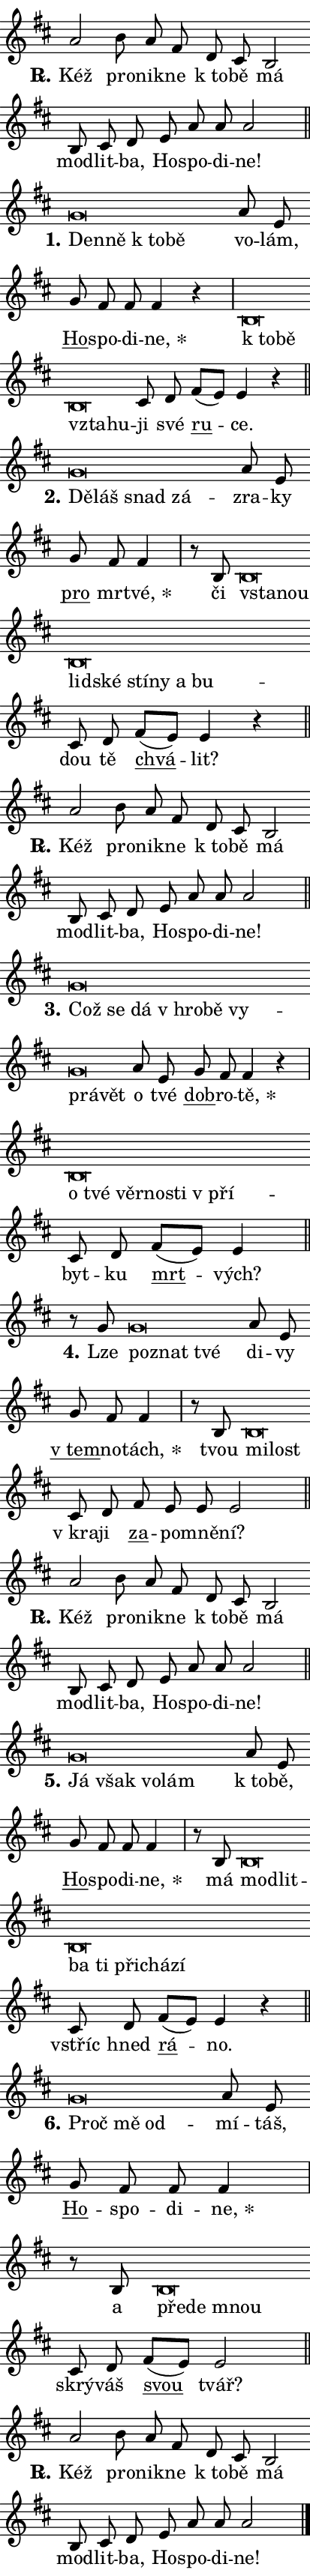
\version "2.22.1"
\header { tagline = "" }
\paper {
  indent = 0\cm
  top-margin = 0\cm
  right-margin = 0\cm
  bottom-margin = 0\cm
  left-margin = 0\cm
  paper-width = 7\cm
  page-breaking = #ly:one-page-breaking
  system-system-spacing.basic-distance = #11
  score-system-spacing.basic-distance = #11
  ragged-last = ##f
}


%% Author: Thomas Morley
%% https://lists.gnu.org/archive/html/lilypond-user/2020-05/msg00002.html
#(define (line-position grob)
"Returns position of @var[grob} in current system:
   @code{'start}, if at first time-step
   @code{'end}, if at last time-step
   @code{'middle} otherwise
"
  (let* ((col (ly:item-get-column grob))
         (ln (ly:grob-object col 'left-neighbor))
         (rn (ly:grob-object col 'right-neighbor))
         (col-to-check-left (if (ly:grob? ln) ln col))
         (col-to-check-right (if (ly:grob? rn) rn col))
         (break-dir-left
           (and
             (ly:grob-property col-to-check-left 'non-musical #f)
             (ly:item-break-dir col-to-check-left)))
         (break-dir-right
           (and
             (ly:grob-property col-to-check-right 'non-musical #f)
             (ly:item-break-dir col-to-check-right))))
        (cond ((eqv? 1 break-dir-left) 'start)
              ((eqv? -1 break-dir-right) 'end)
              (else 'middle))))

#(define (tranparent-at-line-position vctor)
  (lambda (grob)
  "Relying on @code{line-position} select the relevant enry from @var{vctor}.
Used to determine transparency,"
    (case (line-position grob)
      ((end) (not (vector-ref vctor 0)))
      ((middle) (not (vector-ref vctor 1)))
      ((start) (not (vector-ref vctor 2))))))

noteHeadBreakVisibility =
#(define-music-function (break-visibility)(vector?)
"Makes @code{NoteHead}s transparent relying on @var{break-visibility}"
#{
  \override NoteHead.transparent =
    #(tranparent-at-line-position break-visibility)
#})

#(define delete-ledgers-for-transparent-note-heads
  (lambda (grob)
    "Reads whether a @code{NoteHead} is transparent.
If so this @code{NoteHead} is removed from @code{'note-heads} from
@var{grob}, which is supposed to be @code{LedgerLineSpanner}.
As a result ledgers are not printed for this @code{NoteHead}"
    (let* ((nhds-array (ly:grob-object grob 'note-heads))
           (nhds-list
             (if (ly:grob-array? nhds-array)
                 (ly:grob-array->list nhds-array)
                 '()))
           ;; Relies on the transparent-property being done before
           ;; Staff.LedgerLineSpanner.after-line-breaking is executed.
           ;; This is fragile ...
           (to-keep
             (remove
               (lambda (nhd)
                 (ly:grob-property nhd 'transparent #f))
               nhds-list)))
      ;; TODO find a better method to iterate over grob-arrays, similiar
      ;; to filter/remove etc for lists
      ;; For now rebuilt from scratch
      (set! (ly:grob-object grob 'note-heads)  '())
      (for-each
        (lambda (nhd)
          (ly:pointer-group-interface::add-grob grob 'note-heads nhd))
        to-keep))))

hideNotes = {
  \noteHeadBreakVisibility #begin-of-line-visible
}
unHideNotes = {
  \noteHeadBreakVisibility #all-visible
}

% work-around for resetting accidentals
% https://lilypond.org/doc/v2.23/Documentation/notation/displaying-rhythms#unmetered-music
cadenzaMeasure = {
  \cadenzaOff
  \partial 1024 s1024
  \cadenzaOn
}

#(define-markup-command (accent layout props text) (markup?)
  "Underline accented syllable"
  (interpret-markup layout props
    #{\markup \override #'(offset . 4.3) \underline { #text }#}))

responsum = \markup \concat {
  "R" \hspace #-1.05 \path #0.1 #'((moveto 0 0.07) (lineto 0.9 0.8)) \hspace #0.05 "."
}

\layout {
    \context {
        \Staff
        \remove "Time_signature_engraver"
        \override LedgerLineSpanner.after-line-breaking = #delete-ledgers-for-transparent-note-heads
    }
    \context {
        \Voice {
            \override NoteHead.output-attributes = #'((class . "notehead"))
            \override Hairpin.height = #0.55
        }
    }
    \context {
        \Lyrics {
            \override StanzaNumber.output-attributes = #'((class . "stanzanumber"))
            \override LyricSpace.minimum-distance = #0.9
            \override LyricText.font-name = #"TeX Gyre Schola"
            \override LyricText.font-size = 1
            \override StanzaNumber.font-name = #"TeX Gyre Schola Bold"
            \override StanzaNumber.font-size = 1
        }
    }
}

% magnetic-lyrics.ily
%
%   written by
%     Jean Abou Samra <jean@abou-samra.fr>
%     Werner Lemberg <wl@gnu.org>
%
%   adapted by
%     Jiri Hon <jiri.hon@gmail.com>
%
% Version 2022-Apr-15

% https://www.mail-archive.com/lilypond-user@gnu.org/msg149350.html

#(define (Left_hyphen_pointer_engraver context)
   "Collect syllable-hyphen-syllable occurrences in lyrics and store
them in properties.  This engraver only looks to the left.  For
example, if the lyrics input is @code{foo -- bar}, it does the
following.

@itemize @bullet
@item
Set the @code{text} property of the @code{LyricHyphen} grob between
@q{foo} and @q{bar} to @code{foo}.

@item
Set the @code{left-hyphen} property of the @code{LyricText} grob with
text @q{foo} to the @code{LyricHyphen} grob between @q{foo} and
@q{bar}.
@end itemize

Use this auxiliary engraver in combination with the
@code{lyric-@/text::@/apply-@/magnetic-@/offset!} hook."
   (let ((hyphen #f)
         (text #f))
     (make-engraver
      (acknowledgers
       ((lyric-syllable-interface engraver grob source-engraver)
        (set! text grob)))
      (end-acknowledgers
       ((lyric-hyphen-interface engraver grob source-engraver)
        ;(when (not (grob::has-interface grob 'lyric-space-interface))
          (set! hyphen grob)));)
      ((stop-translation-timestep engraver)
       (when (and text hyphen)
         (ly:grob-set-object! text 'left-hyphen hyphen))
       (set! text #f)
       (set! hyphen #f)))))

#(define (lyric-text::apply-magnetic-offset! grob)
   "If the space between two syllables is less than the value in
property @code{LyricText@/.details@/.squash-threshold}, move the right
syllable to the left so that it gets concatenated with the left
syllable.

Use this function as a hook for
@code{LyricText@/.after-@/line-@/breaking} if the
@code{Left_@/hyphen_@/pointer_@/engraver} is active."
   (let ((hyphen (ly:grob-object grob 'left-hyphen #f)))
     (when hyphen
       (let ((left-text (ly:spanner-bound hyphen LEFT)))
         (when (grob::has-interface left-text 'lyric-syllable-interface)
           (let* ((common (ly:grob-common-refpoint grob left-text X))
                  (this-x-ext (ly:grob-extent grob common X))
                  (left-x-ext
                   (begin
                     ;; Trigger magnetism for left-text.
                     (ly:grob-property left-text 'after-line-breaking)
                     (ly:grob-extent left-text common X)))
                  ;; `delta` is the gap width between two syllables.
                  (delta (- (interval-start this-x-ext)
                            (interval-end left-x-ext)))
                  (details (ly:grob-property grob 'details))
                  (threshold (assoc-get 'squash-threshold details 0.2)))
             (when (< delta threshold)
               (let* (;; We have to manipulate the input text so that
                      ;; ligatures crossing syllable boundaries are not
                      ;; disabled.  For languages based on the Latin
                      ;; script this is essentially a beautification.
                      ;; However, for non-Western scripts it can be a
                      ;; necessity.
                      (lt (ly:grob-property left-text 'text))
                      (rt (ly:grob-property grob 'text))
                      (is-space (grob::has-interface hyphen 'lyric-space-interface))
                      (space (if is-space " " ""))
                      (space-markup (grob-interpret-markup grob " "))
                      (space-size (interval-length (ly:stencil-extent space-markup X)))
                      (extra-delta (if is-space space-size 0))
                      ;; Append new syllable.
                      (ltrt-space (if (and (string? lt) (string? rt))
                                (string-append lt space rt)
                                (make-concat-markup (list lt space rt))))
                      ;; Right-align `ltrt` to the right side.
                      (ltrt-space-markup (grob-interpret-markup
                               grob
                               (make-translate-markup
                                (cons (interval-length this-x-ext) 0)
                                (make-right-align-markup ltrt-space)))))
                 (begin
                   ;; Don't print `left-text`.
                   (ly:grob-set-property! left-text 'stencil #f)
                   ;; Set text and stencil (which holds all collected
                   ;; syllables so far) and shift it to the left.
                   (ly:grob-set-property! grob 'text ltrt-space)
                   (ly:grob-set-property! grob 'stencil ltrt-space-markup)
                   (ly:grob-translate-axis! grob (- (- delta extra-delta)) X))))))))))


#(define (lyric-hyphen::displace-bounds-first grob)
   ;; Make very sure this callback isn't triggered too early.
   (let ((left (ly:spanner-bound grob LEFT))
         (right (ly:spanner-bound grob RIGHT)))
     (ly:grob-property left 'after-line-breaking)
     (ly:grob-property right 'after-line-breaking)
     (ly:lyric-hyphen::print grob)))

squashThreshold = #0.4

\layout {
  \context {
    \Lyrics
    \consists #Left_hyphen_pointer_engraver
    \override LyricText.after-line-breaking =
      #lyric-text::apply-magnetic-offset!
    \override LyricHyphen.stencil = #lyric-hyphen::displace-bounds-first
    \override LyricText.details.squash-threshold = \squashThreshold
    \override LyricHyphen.minimum-distance = 0
    \override LyricHyphen.minimum-length = \squashThreshold
  }
}

squash = \override LyricText.details.squash-threshold = 9999
unSquash = \override LyricText.details.squash-threshold = \squashThreshold

left = \override LyricText.self-alignment-X = #LEFT
unLeft = \revert LyricText.self-alignment-X

starOffset = #(lambda (grob) 
                (let ((x_offset (ly:self-alignment-interface::aligned-on-x-parent grob)))
                  (if (= x_offset 0) 0 (+ x_offset 1.2))))

star = #(define-music-function (syllable)(string?)
"Append star separator at the end of a syllable"
#{
  \once \override LyricText.X-offset = #starOffset
  \lyricmode { \markup {
    #syllable
    \override #'((font-name . "TeX Gyre Schola Bold")) \hspace #0.2 \lower #0.65 \larger "*"
  } }
#})

starAccent = #(define-music-function (syllable)(string?)
"Append star separator at the end of a syllable and make accent"
#{
  \once \override LyricText.X-offset = #starOffset
  \lyricmode { \markup {
    \accent #syllable
    \override #'((font-name . "TeX Gyre Schola Bold")) \hspace #0.2 \lower #0.65 \larger "*"
  } }
#})

breath = #(define-music-function (syllable)(string?)
"Append breathing indicator at the end of a syllable"
#{
  \lyricmode { \markup { #syllable "+" } }
#})

optionalBreath = #(define-music-function (syllable)(string?)
"Append optional breathing indicator at the end of a syllable"
#{
  \lyricmode { \markup { #syllable "(+)" } }
#})


\score {
    <<
        \new Voice = "melody" { \cadenzaOn \key d \major \relative { a'2 b8 a fis \bar "" d cis b2 \bar "" b8 cis d \bar "" e a a a2 \cadenzaMeasure \bar "||" \break }
\relative { g'\breve*1/16 \hideNotes \breve*1/16 \bar "" \breve*1/16 \breve*1/16 \bar "" \unHideNotes a8 e \bar "" g fis fis fis4 r \cadenzaMeasure \bar "|" b,\breve*1/16 \hideNotes \breve*1/16 \bar "" \breve*1/16 \breve*1/16 \bar "" \unHideNotes cis8 d \bar "" fis[( e)] e4 r \cadenzaMeasure \bar "||" \break }
\relative { g'\breve*1/16 \hideNotes \breve*1/16 \bar "" \breve*1/16 \breve*1/16 \bar "" \unHideNotes a8 e \bar "" g fis fis4 \cadenzaMeasure \bar "|" r8 b,8 b\breve*1/16 \hideNotes \breve*1/16 \bar "" \breve*1/16 \bar "" \breve*1/16 \bar "" \breve*1/16 \bar "" \breve*1/16 \bar "" \breve*1/16 \breve*1/16 \bar "" \unHideNotes cis8 d \bar "" fis[( e)] e4 r \cadenzaMeasure \bar "||" \break }
\relative { a'2 b8 a fis \bar "" d cis b2 \bar "" b8 cis d \bar "" e a a a2 \cadenzaMeasure \bar "||" \break }
\relative { g'\breve*1/16 \hideNotes \breve*1/16 \bar "" \breve*1/16 \bar "" \breve*1/16 \bar "" \breve*1/16 \bar "" \breve*1/16 \bar "" \breve*1/16 \breve*1/16 \bar "" \unHideNotes a8 e \bar "" g fis fis4 r \cadenzaMeasure \bar "|" b,\breve*1/16 \hideNotes \breve*1/16 \bar "" \breve*1/16 \bar "" \breve*1/16 \bar "" \breve*1/16 \breve*1/16 \bar "" \unHideNotes cis8 d \bar "" fis[( e)] e4 \cadenzaMeasure \bar "||" \break }
\relative { r8 g'8 g\breve*1/16 \hideNotes \breve*1/16 \breve*1/16 \bar "" \unHideNotes a8 e \bar "" g fis fis4 \cadenzaMeasure \bar "|" r8 b,8 b\breve*1/16 \hideNotes \breve*1/16 \bar "" \unHideNotes cis8 d \bar "" fis e e e2 \cadenzaMeasure \bar "||" \break }
\relative { a'2 b8 a fis \bar "" d cis b2 \bar "" b8 cis d \bar "" e a a a2 \cadenzaMeasure \bar "||" \break }
\relative { g'\breve*1/16 \hideNotes \breve*1/16 \bar "" \breve*1/16 \breve*1/16 \bar "" \unHideNotes a8 e \bar "" g fis fis fis4 \cadenzaMeasure \bar "|" r8 b,8 b\breve*1/16 \hideNotes \breve*1/16 \bar "" \breve*1/16 \bar "" \breve*1/16 \bar "" \breve*1/16 \bar "" \breve*1/16 \breve*1/16 \bar "" \unHideNotes cis8 d \bar "" fis[( e)] e4 r \cadenzaMeasure \bar "||" \break }
\relative { g'\breve*1/16 \hideNotes \breve*1/16 \breve*1/16 \bar "" \unHideNotes a8 e \bar "" g fis fis fis4 \cadenzaMeasure \bar "|" r8 b,8 b\breve*1/16 \hideNotes \breve*1/16 \breve*1/16 \bar "" \unHideNotes cis8 d \bar "" fis[( e)] e2 \cadenzaMeasure \bar "||" \break }
\relative { a'2 b8 a fis \bar "" d cis b2 \bar "" b8 cis d \bar "" e a a a2 \cadenzaMeasure \bar "||" \break } \bar "|." }
        \new Lyrics \lyricsto "melody" { \lyricmode { \set stanza = \responsum
Kéž pro -- nik -- ne "k to" -- bě má mod -- lit -- ba, Ho -- spo -- di -- ne!
\set stanza = "1."
\left Den -- \squash ně "k to" -- bě \unLeft \unSquash vo -- lám, \markup \accent Ho -- spo -- di -- \star ne, \left "k to" -- \squash bě vzta -- hu -- \unLeft \unSquash ji své \markup \accent ru -- ce.
\set stanza = "2."
\left Dě -- \squash láš snad zá -- \unLeft \unSquash zra -- ky \markup \accent pro mrt -- \star vé, či \left vsta -- \squash nou lid -- ské stí -- ny a bu -- \unLeft \unSquash dou tě \markup \accent chvá -- lit?
\set stanza = \responsum
Kéž pro -- nik -- ne "k to" -- bě má mod -- lit -- ba, Ho -- spo -- di -- ne!
\set stanza = "3."
\left Což \squash se dá "v hro" -- bě vy -- prá -- vět \unLeft \unSquash o tvé \markup \accent dob -- ro -- \star tě, \left o \squash tvé věr -- no -- sti "v pří" -- \unLeft \unSquash byt -- ku \markup \accent mrt -- vých?
\set stanza = "4."
Lze \left po -- \squash znat tvé \unLeft \unSquash di -- vy \markup \accent "v tem" -- no -- \star tách, tvou \left mi -- \squash lost \unLeft \unSquash "v kra" -- ji \markup \accent za -- po -- mně -- ní?
\set stanza = \responsum
Kéž pro -- nik -- ne "k to" -- bě má mod -- lit -- ba, Ho -- spo -- di -- ne!
\set stanza = "5."
\left Já \squash však vo -- lám \unLeft \unSquash "k to" -- bě, \markup \accent Ho -- spo -- di -- \star ne, má \left mod -- \squash lit -- ba ti při -- chá -- zí \unLeft \unSquash vstříc hned \markup \accent rá -- no.
\set stanza = "6."
\left Proč \squash mě od -- \unLeft \unSquash mí -- táš, \markup \accent Ho -- spo -- di -- \star ne, a \left pře -- \squash de mnou \unLeft \unSquash skrý -- váš \markup \accent svou tvář?
\set stanza = \responsum
Kéž pro -- nik -- ne "k to" -- bě má mod -- lit -- ba, Ho -- spo -- di -- ne! } }
    >>
    \layout {}
}
